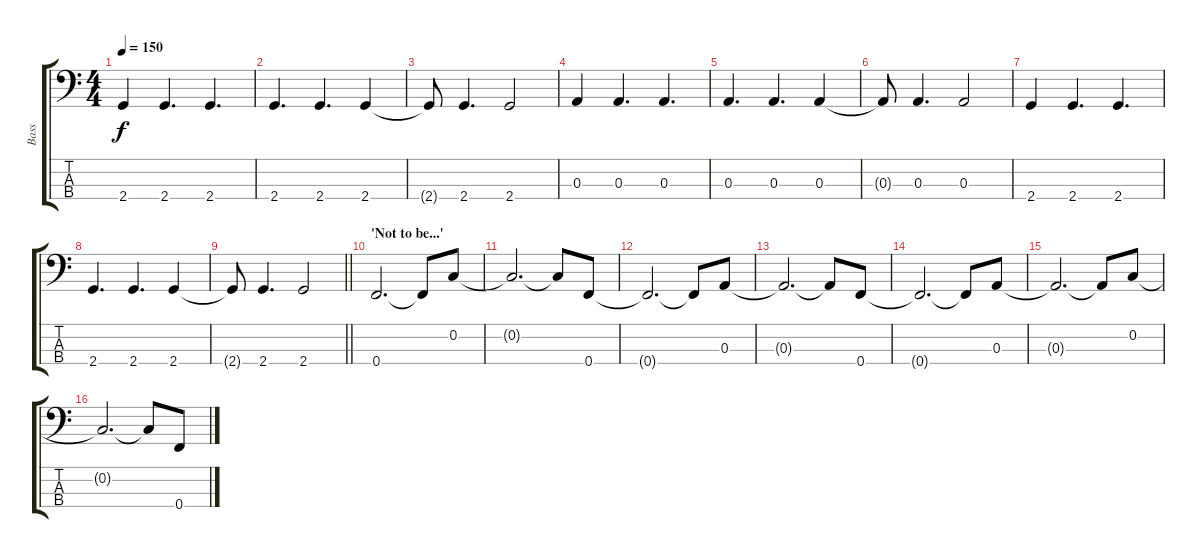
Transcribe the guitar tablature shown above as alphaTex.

\track ("Bass" "Bass") {instrument electricbassfinger}
\staff {score tabs}
\tuning (G2 C2 A1 F1) {hide}
\ts (4 4)
\tempo 150
\clef f4
\ks c
2.4.4{dy f} 2.4.4{d} 2.4.4{d} |
2.4.4{d} 2.4.4{d} 2.4.4 |
2.4{t}.8 2.4.4{d} 2.4.2 |
0.3.4 0.3.4{d} 0.3.4{d} |
0.3.4{d} 0.3.4{d} 0.3.4 |
0.3{t}.8 0.3.4{d} 0.3.2 |
2.4.4 2.4.4{d} 2.4.4{d} |
2.4.4{d} 2.4.4{d} 2.4.4 |
\barLineRight lightlight
2.4{t}.8 2.4.4{d} 2.4.2 |
\section ("" "'Not to be...'")
0.4.2{d} 0.4{t}.8 0.2.8 |
0.2{t}.2{d} 0.2{t}.8 0.4.8 |
0.4{t}.2{d} 0.4{t}.8 0.3.8 |
0.3{t}.2{d} 0.3{t}.8 0.4.8 |
0.4{t}.2{d} 0.4{t}.8 0.3.8 |
0.3{t}.2{d} 0.3{t}.8 0.2.8 |
0.2{t}.2{d} 0.2{t}.8 0.4.8
